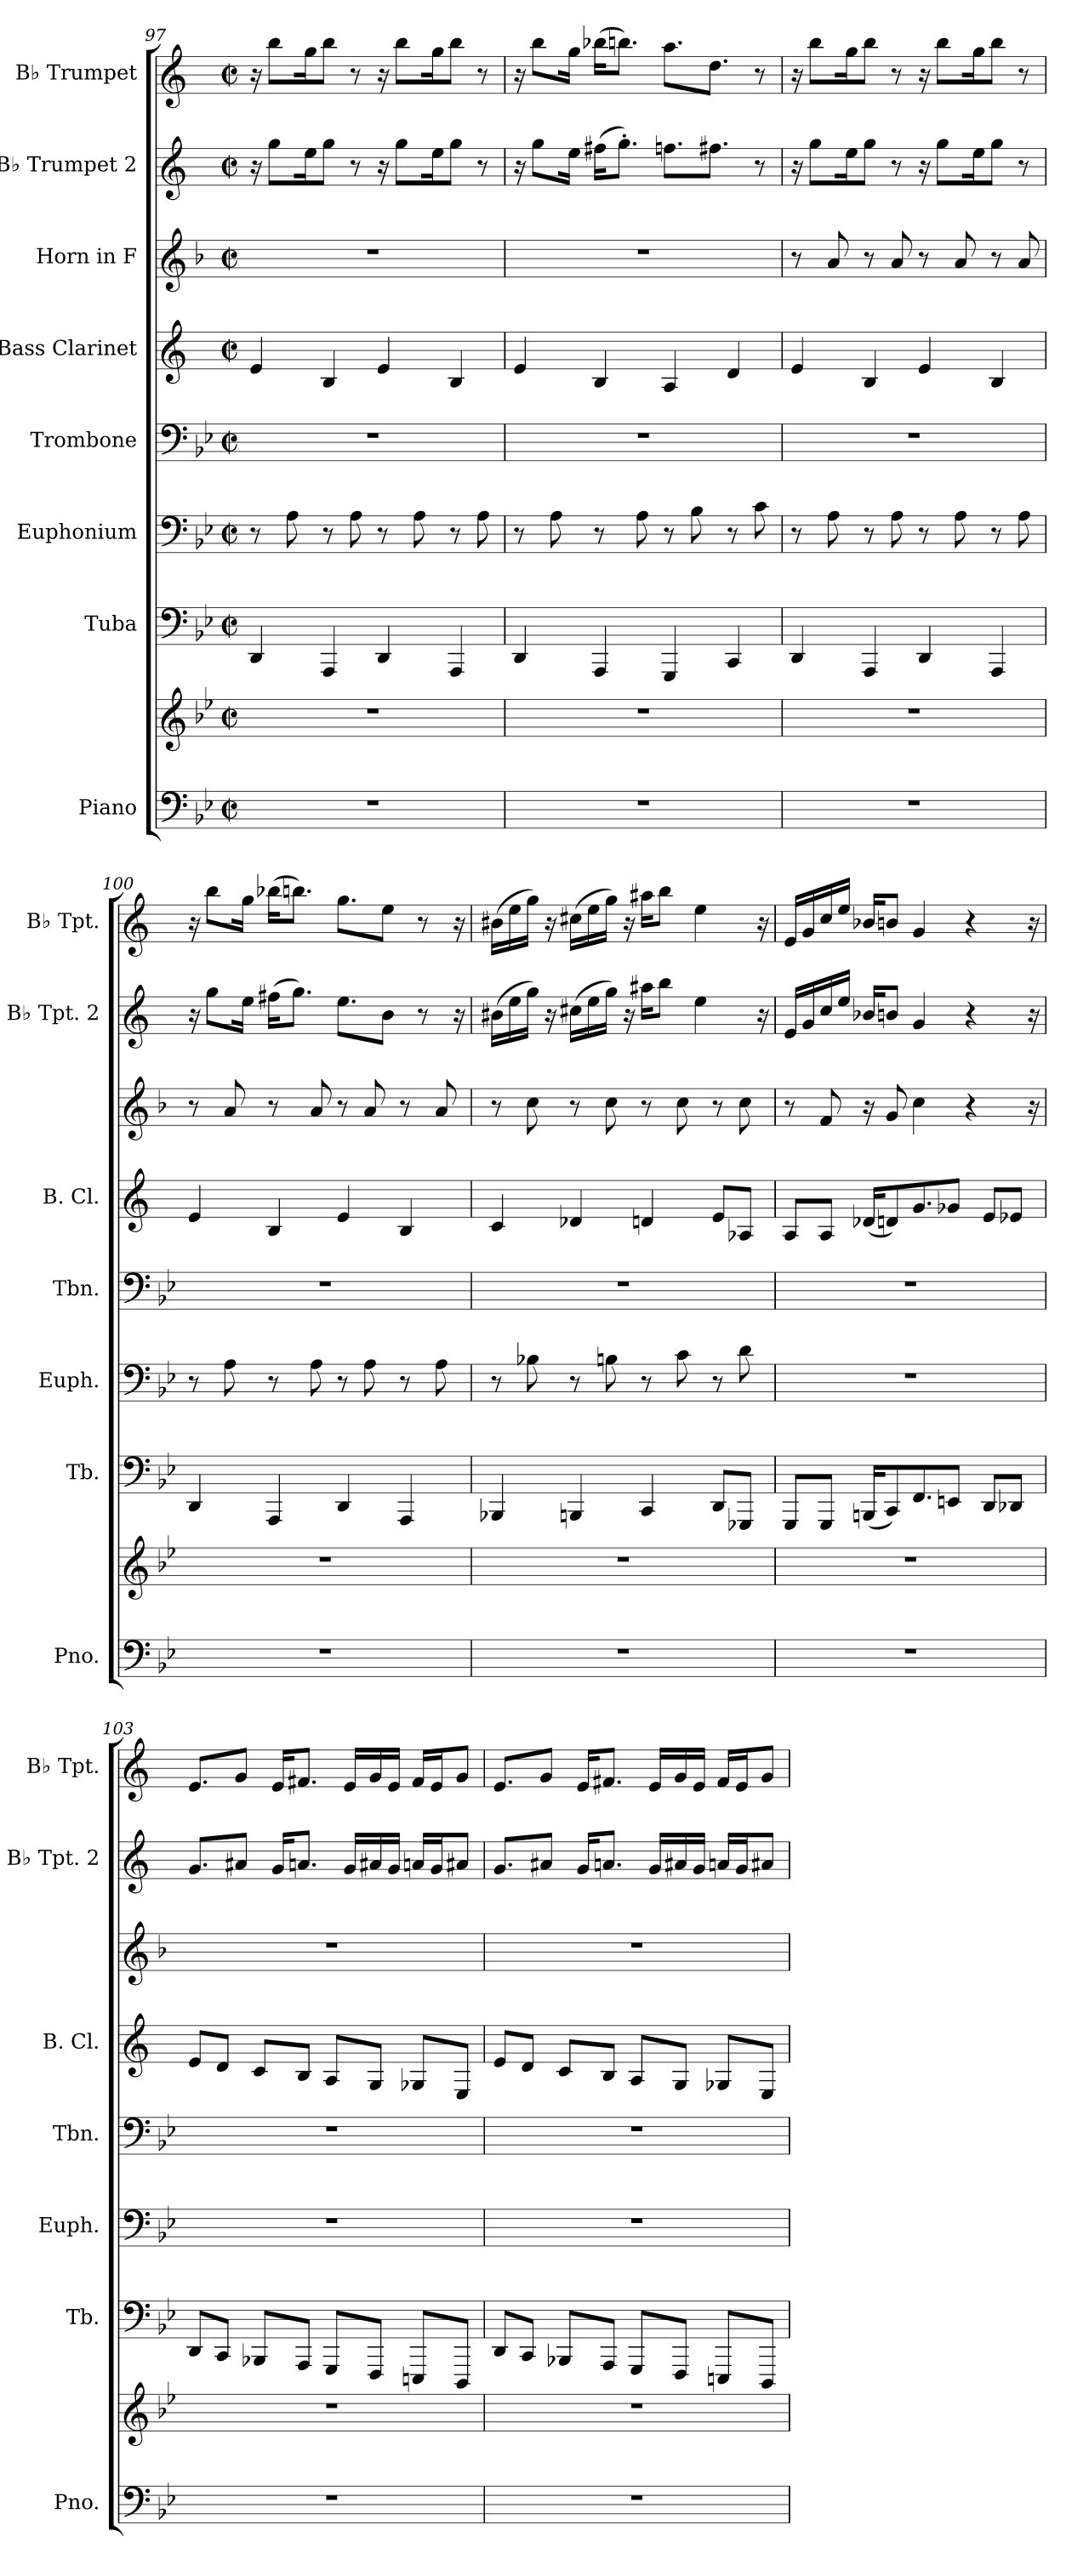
**kern	**kern	**kern	**kern	**kern	**kern	**kern	**kern	**kern
*part8	*part8	*part7	*part6	*part5	*part4	*part3	*part2	*part1
*staff9	*staff8	*staff7	*staff6	*staff5	*staff4	*staff3	*staff2	*staff1
*I"Piano	*	*I"Tuba	*I"Euphonium	*I"Trombone	*I"Bass Clarinet	*I"Horn in F	*I"B♭ Trumpet 2	*I"B♭ Trumpet
*I'Pno.	*	*I'Tb.	*I'Euph.	*I'Tbn.	*I'B. Cl.	*	*I'B♭ Tpt. 2	*I'B♭ Tpt.
*clefF4	*clefG2	*clefF4	*clefF4	*clefF4	*clefG2	*clefG2	*clefG2	*clefG2
*	*	*	*	*	*ITrd1c2	*ITrd4c7	*ITrd1c2	*ITrd1c2
*k[b-e-]	*k[b-e-]	*k[b-e-]	*k[b-e-]	*k[b-e-]	*k[b-e-]	*k[b-e-]	*k[b-e-]	*k[b-e-]
*M2/2	*M2/2	*M2/2	*M2/2	*M2/2	*M2/2	*M2/2	*M2/2	*M2/2
*met(c|)	*met(c|)	*met(c|)	*met(c|)	*met(c|)	*met(c|)	*met(c|)	*met(c|)	*met(c|)
=97	=97	=97	=97	=97	=97	=97	=97	=97
1r	1r	4DD/	8r	1r	4d/	1r	16r	16r
.	.	.	.	.	.	.	8ff\L	8aa\L
.	.	.	8A\	.	.	.	.	.
.	.	.	.	.	.	.	16dd\K	16ff\K
.	.	4AAA/	8r	.	4A/	.	8ff\J	8aa\J
.	.	.	8A\	.	.	.	8r	8r
.	.	4DD/	8r	.	4d/	.	16r	16r
.	.	.	.	.	.	.	8ff\L	8aa\L
.	.	.	8A\	.	.	.	.	.
.	.	.	.	.	.	.	16dd\K	16ff\K
.	.	4AAA/	8r	.	4A/	.	8ff\J	8aa\J
.	.	.	8A\	.	.	.	8r	8r
!!LO:PB:g=z
=98	=98	=98	=98	=98	=98	=98	=98	=98
1r	1r	4DD/	8r	1r	4d/	1r	16r	16r
.	.	.	.	.	.	.	8ff\L	8aa\L
.	.	.	8A\	.	.	.	.	.
.	.	.	.	.	.	.	16dd\Jk	16ff\Jk
.	.	4AAA/	8r	.	4A/	.	(>16een\KL	(>16aa-X\KL
.	.	.	.	.	.	.	8.ff'\J)	8.aan\J)
.	.	.	8A\	.	.	.	.	.
.	.	4GGG/	8r	.	4G/	.	8.ee-X\L	8.gg\L
.	.	.	8B-\	.	.	.	.	.
.	.	.	.	.	.	.	8.een\J	8.cc\J
.	.	4CC/	8r	.	4c/	.	.	.
.	.	.	8c\	.	.	.	8r	8r
=99	=99	=99	=99	=99	=99	=99	=99	=99
1r	1r	4DD/	8r	1r	4d/	8r	16r	16r
.	.	.	.	.	.	.	8ff\L	8aa\L
.	.	.	8A\	.	.	8d/	.	.
.	.	.	.	.	.	.	16dd\K	16ff\K
.	.	4AAA/	8r	.	4A/	8r	8ff\J	8aa\J
.	.	.	8A\	.	.	8d/	8r	8r
.	.	4DD/	8r	.	4d/	8r	16r	16r
.	.	.	.	.	.	.	8ff\L	8aa\L
.	.	.	8A\	.	.	8d/	.	.
.	.	.	.	.	.	.	16dd\K	16ff\K
.	.	4AAA/	8r	.	4A/	8r	8ff\J	8aa\J
.	.	.	8A\	.	.	8d/	8r	8r
!!LO:PB:g=z
=100	=100	=100	=100	=100	=100	=100	=100	=100
1r	1r	4DD/	8r	1r	4d/	8r	16r	16r
.	.	.	.	.	.	.	8ff\L	8aa\L
.	.	.	8A\	.	.	8d/	.	.
.	.	.	.	.	.	.	16dd\Jk	16ff\Jk
.	.	4AAA/	8r	.	4A/	8r	(>16een\KL	(>16aa-X\KL
.	.	.	.	.	.	.	8.ff\J)	8.aan\J)
.	.	.	8A\	.	.	8d/	.	.
.	.	4DD/	8r	.	4d/	8r	8.dd\L	8.ff\L
.	.	.	8A\	.	.	8d/	.	.
.	.	.	.	.	.	.	8a\J	8dd\J
.	.	4AAA/	8r	.	4A/	8r	.	.
.	.	.	.	.	.	.	8r	8r
.	.	.	8A\	.	.	8d/	.	.
.	.	.	.	.	.	.	16r	16r
=101	=101	=101	=101	=101	=101	=101	=101	=101
1r	1r	4BBB-X/	8r	1r	4B-/	8r	(>16a#X\LL	(>16a#X\LL
.	.	.	.	.	.	.	16dd\	16dd\
.	.	.	8B-X\	.	.	8f\	16ff\JJ)	16ff\JJ)
.	.	.	.	.	.	.	16r	16r
.	.	4BBBn/	8r	.	4c-X/	8r	(>16bn\LL	(>16bn\LL
.	.	.	.	.	.	.	16dd\	16dd\
.	.	.	8Bn\	.	.	8f\	16ff\JJ)	16ff\JJ)
.	.	.	.	.	.	.	16r	16r
.	.	4CC/	8r	.	4cn/	8r	16gg#X\KL	16gg#X\KL
.	.	.	.	.	.	.	8aa\J	8aa\J
.	.	.	8c\	.	.	8f\	.	.
.	.	.	.	.	.	.	4dd\	4dd\
.	.	8DD/L	8r	.	8d/L	8r	.	.
.	.	8GGG-X/J	8d\	.	8G-X/J	8f\	.	.
.	.	.	.	.	.	.	16r	16r
!!LO:PB:g=z
=102	=102	=102	=102	=102	=102	=102	=102	=102
1r	1r	8GGG/L	1r	1r	8G/L	8r	16d/LL	16d/LL
.	.	.	.	.	.	.	16f/	16f/
.	.	8GGG/J	.	.	8G/J	8B-/	16b-/	16b-/
.	.	.	.	.	.	.	16dd/JJ	16dd/JJ
.	.	(<16BBBn/KL	.	.	(<16c-X/KL	16r	16a-X/KL	16a-X/KL
.	.	8CC/)	.	.	8cn/)	8c/	8an/J	8an/J
.	.	8.FF/	.	.	8.f/	4f\	4f/	4f/
.	.	8EEn/J	.	.	8f-X/J	.	.	.
.	.	.	.	.	.	4r	4r	4r
.	.	8DD/L	.	.	8d/L	.	.	.
.	.	8DD-X/J	.	.	8d-X/J	.	.	.
.	.	.	.	.	.	16r	16r	16r
=103	=103	=103	=103	=103	=103	=103	=103	=103
1r	1r	8DD/L	1r	1r	8d/L	1r	8.f/L	8.d/L
.	.	8CC/J	.	.	8c/J	.	.	.
.	.	.	.	.	.	.	8g#X/J	8f/J
.	.	8BBB-X/L	.	.	8B-/L	.	.	.
.	.	.	.	.	.	.	16f/KL	16d/KL
.	.	8AAA/J	.	.	8A/J	.	8.gn/J	8.en/J
.	.	8GGG/L	.	.	8G/L	.	.	.
.	.	.	.	.	.	.	16f/LL	16d/LL
.	.	8FFF/J	.	.	8F/J	.	16g#X/	16f/
.	.	.	.	.	.	.	16f/JJ	16d/JJ
.	.	8EEEn/L	.	.	8F-X/L	.	16gn/LL	16e/LL
.	.	.	.	.	.	.	16f/J	16d/J
.	.	8DDD/J	.	.	8D/J	.	8g#X/J	8f/J
!!LO:PB:g=z
=104	=104	=104	=104	=104	=104	=104	=104	=104
1r	1r	8DD/L	1r	1r	8d/L	1r	8.f/L	8.d/L
.	.	8CC/J	.	.	8c/J	.	.	.
.	.	.	.	.	.	.	8g#X/J	8f/J
.	.	8BBB-X/L	.	.	8B-/L	.	.	.
.	.	.	.	.	.	.	16f/KL	16d/KL
.	.	8AAA/J	.	.	8A/J	.	8.gn/J	8.en/J
.	.	8GGG/L	.	.	8G/L	.	.	.
.	.	.	.	.	.	.	16f/LL	16d/LL
.	.	8FFF/J	.	.	8F/J	.	16g#X/	16f/
.	.	.	.	.	.	.	16f/JJ	16d/JJ
.	.	8EEEn/L	.	.	8F-X/L	.	16gn/LL	16e/LL
.	.	.	.	.	.	.	16f/J	16d/J
.	.	8DDD/J	.	.	8D/J	.	8g#X/J	8f/J
=	=	=	=	=	=	=	=	=
*-	*-	*-	*-	*-	*-	*-	*-	*-
